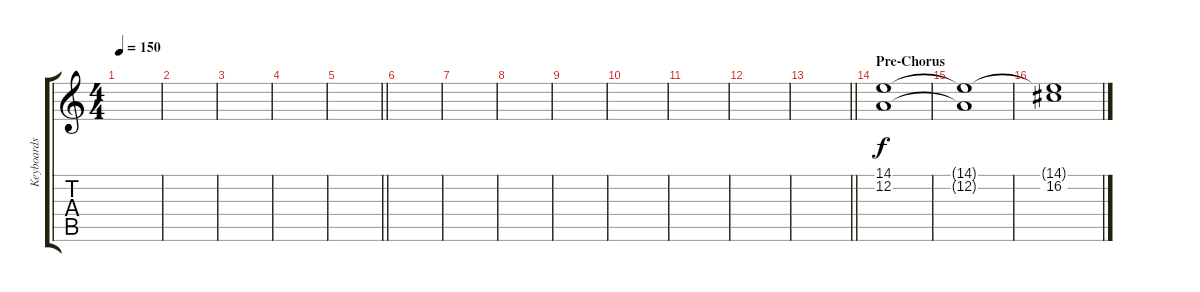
\track ("Keyboards III" "Keyboards ") {instrument fx6goblins}
\staff {score tabs}
\tuning (D4 A3 F3 C3 G2 D2) {hide}
\ts (4 4)
\tempo 150
\clef g2
\ks c
|
|
|
|
\barLineRight lightlight
|
\section ("" "")
|
|
|
|
|
|
|
\barLineRight lightlight
|
\section ("" "Pre-Chorus")
(14.1 12.2).1{volume 8 balance 6} |
(14.1{t} 12.2{t}).1 |
(14.1{t} 16.2).1
